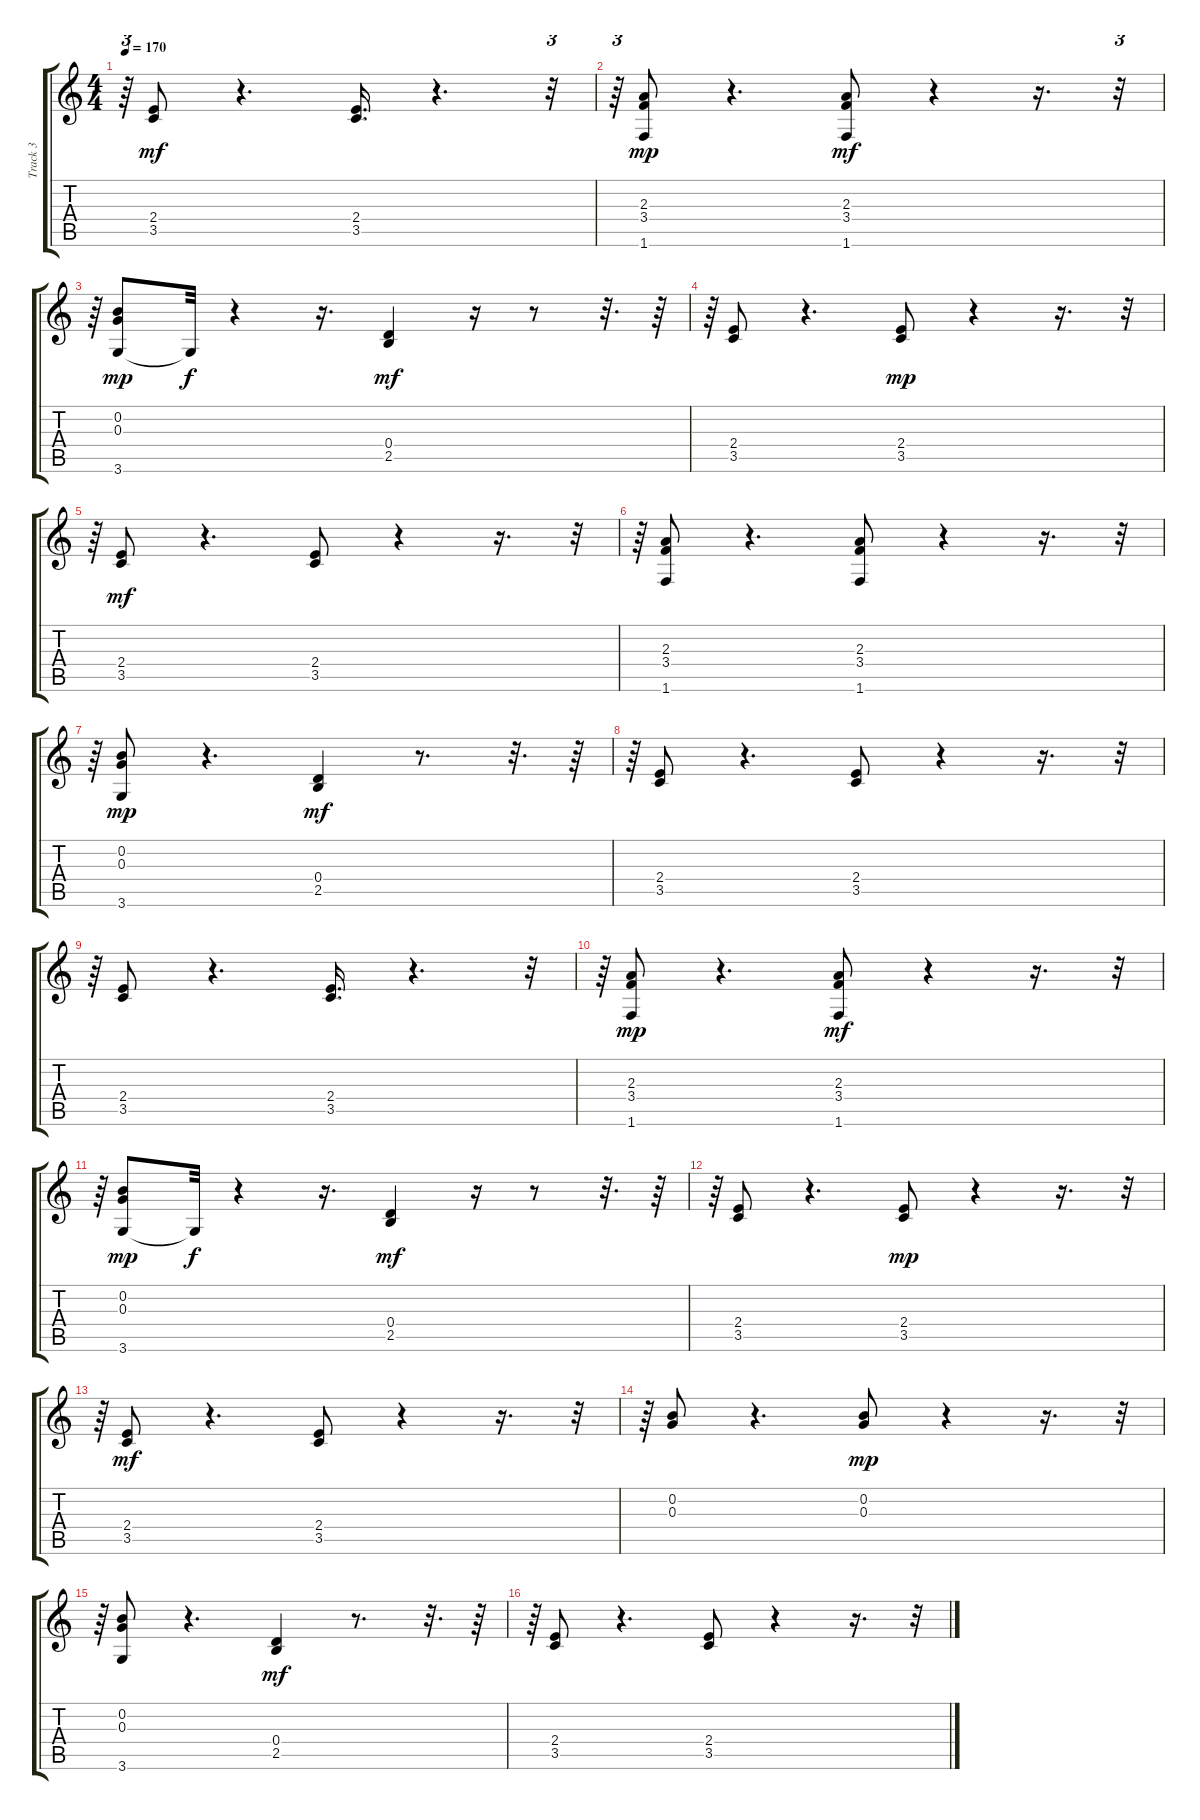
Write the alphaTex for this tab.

\track ("Track 3" "Track 3") {instrument acousticguitarsteel}
\staff {score tabs}
\tuning (E4 B3 G3 D3 A2 E2) {hide}
\ts (4 4)
\tempo 170
\clef g2
\ks c
r.64{tu (3 2) dy mf} (2.4 3.5).8 r.4{d} (2.4 3.5).16{d} r.4{d} r.32{tu (3 2)} |
r.64{tu (3 2)} (2.3 3.4 1.6).8{dy mp} r.4{d} (2.3 3.4 1.6).8{dy mf} r.4 r.16{d} r.32{tu (3 2)} |
r.64{tu (3 2)} (0.2 0.3 3.6).8{dy mp} 3.6{t}.32{dy f} r.4 r.16{d} (0.4 2.5).4{dy mf} r.16 r.8 r.32{d} r.64 |
r.64{tu (3 2)} (2.4 3.5).8 r.4{d} (2.4 3.5).8{dy mp} r.4 r.16{d} r.32{tu (3 2)} |
r.64{tu (3 2)} (2.4 3.5).8{dy mf} r.4{d} (2.4 3.5).8 r.4 r.16{d} r.32{tu (3 2)} |
r.64{tu (3 2)} (2.3 3.4 1.6).8 r.4{d} (2.3 3.4 1.6).8 r.4 r.16{d} r.32{tu (3 2)} |
r.64{tu (3 2)} (0.2 0.3 3.6).8{dy mp} r.4{d} (0.4 2.5).4{dy mf} r.8{d} r.32{d} r.64 |
r.64{tu (3 2)} (2.4 3.5).8 r.4{d} (2.4 3.5).8 r.4 r.16{d} r.32{tu (3 2)} |
r.64{tu (3 2)} (2.4 3.5).8 r.4{d} (2.4 3.5).16{d} r.4{d} r.32{tu (3 2)} |
r.64{tu (3 2)} (2.3 3.4 1.6).8{dy mp} r.4{d} (2.3 3.4 1.6).8{dy mf} r.4 r.16{d} r.32{tu (3 2)} |
r.64{tu (3 2)} (0.2 0.3 3.6).8{dy mp} 3.6{t}.32{dy f} r.4 r.16{d} (0.4 2.5).4{dy mf} r.16 r.8 r.32{d} r.64 |
r.64{tu (3 2)} (2.4 3.5).8 r.4{d} (2.4 3.5).8{dy mp} r.4 r.16{d} r.32{tu (3 2)} |
r.64{tu (3 2)} (2.4 3.5).8{dy mf} r.4{d} (2.4 3.5).8 r.4 r.16{d} r.32{tu (3 2)} |
r.64{tu (3 2)} (0.2 0.3).8 r.4{d} (0.2 0.3).8{dy mp} r.4 r.16{d} r.32{tu (3 2)} |
r.64{tu (3 2)} (0.2 0.3 3.6).8 r.4{d} (0.4 2.5).4{dy mf} r.8{d} r.32{d} r.64 |
r.64{tu (3 2)} (2.4 3.5).8 r.4{d} (2.4 3.5).8 r.4 r.16{d} r.32{tu (3 2)}
